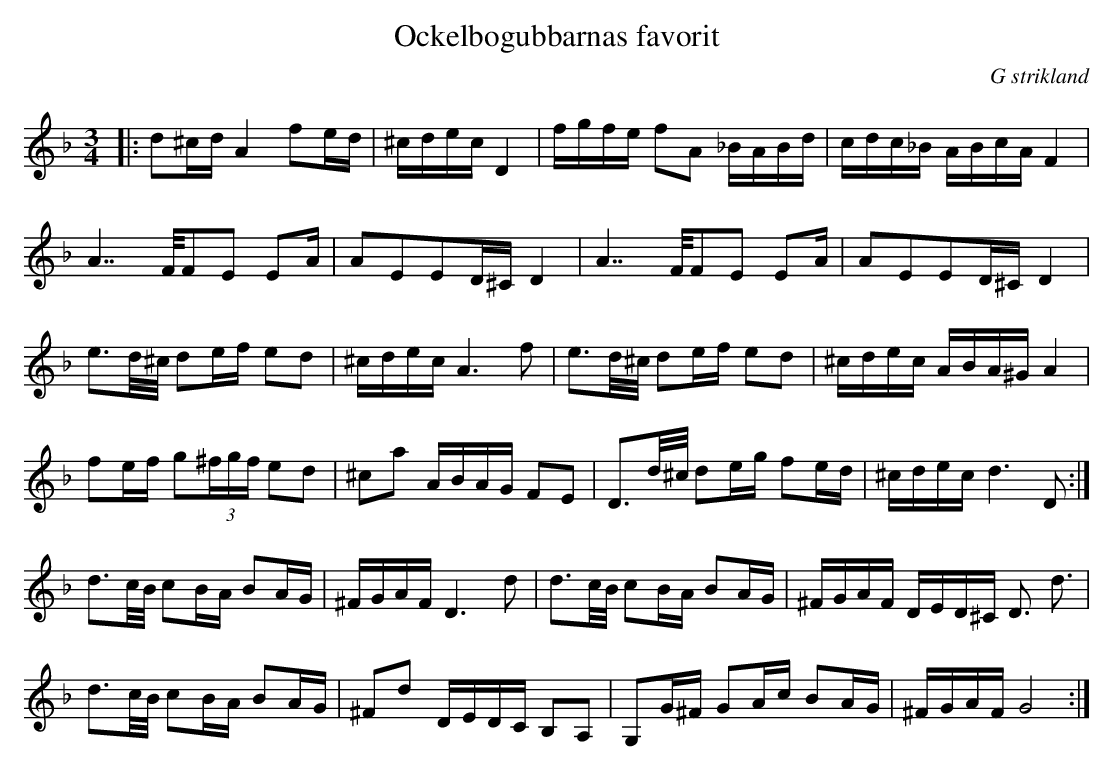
X:1
T:Ockelbogubbarnas favorit
O:G strikland
M:3/4
L:1/16
K:Dm,Gm
|: d2^cdA4f2ed|^cdecD4|fgfe f2A2 _BABd|cdc_B ABcAF4|
A7F/F2E2 E2A|A2E2E2D^CD4|A7F/F2E2 E2A|A2E2E2D^CD4|
e3d/^c/ d2ef e2d2|^cdecA6f2|e3d/^c/ d2ef e2d2|^cdec ABA^GA4|
f2ef g2(3^fgf e2d2|^c2a2 ABAG F2E2|D3d/^c/ d2eg f2ed|^cdec d6D2:|
d3c/B/ c2BA B2AG|^FGAFD6d2|d3c/B/ c2BA B2AG|^FGAF DED^C D3 d3|
d3c/B/ c2BA B2AG|^F2d2 DEDC B,2A,2|G,2G^F G2Ac B2AG|^FGAFG8:|
